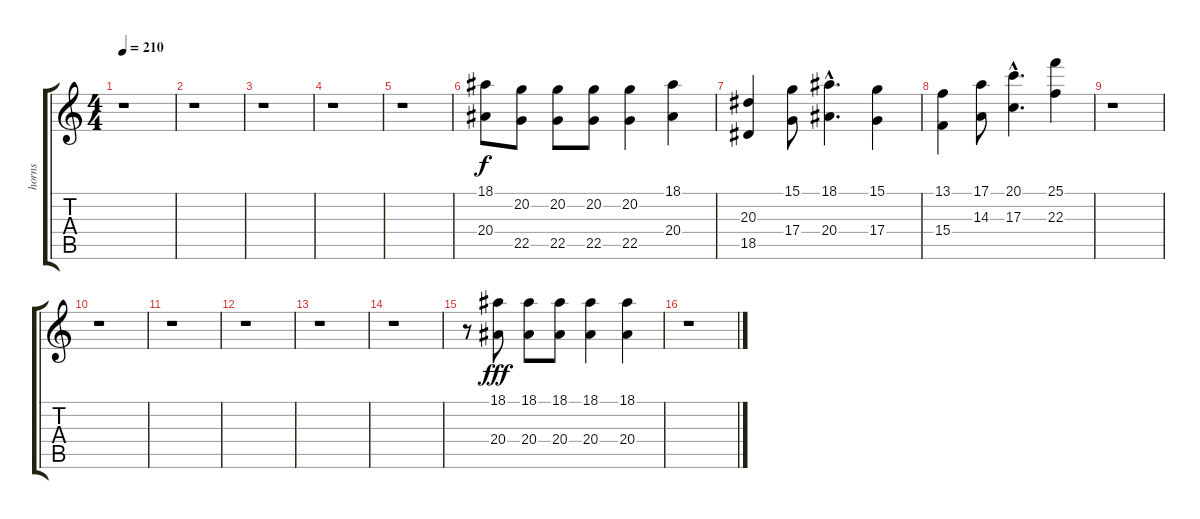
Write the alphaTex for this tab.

\track ("horns               " "horns     ") {instrument frenchhorn}
\staff {score tabs}
\tuning (E4 B3 G3 D3 A2 E2) {hide}
\ts (4 4)
\tempo 210
\clef g2
\ks c
r.1{dy f} |
r.1 |
r.1 |
r.1 |
r.1 |
(18.1 20.4).8 (20.2 22.5).8 (20.2 22.5).8 (20.2 22.5).8 (20.2 22.5).4 (18.1 20.4).4 |
(20.3 18.5).4 (15.1 17.4).8 (18.1{hac} 20.4{hac}).4{d} (15.1 17.4).4 |
(13.1 15.4).4 (17.1 14.3).8 (20.1{hac} 17.3{hac}).4{d} (25.1 22.3).4 |
r.1 |
r.1 |
r.1 |
r.1 |
r.1 |
r.1 |
r.8 (18.1 20.4).8{dy fff} (18.1 20.4).8 (18.1 20.4).8 (18.1 20.4).4 (18.1 20.4).4 |
r.1
